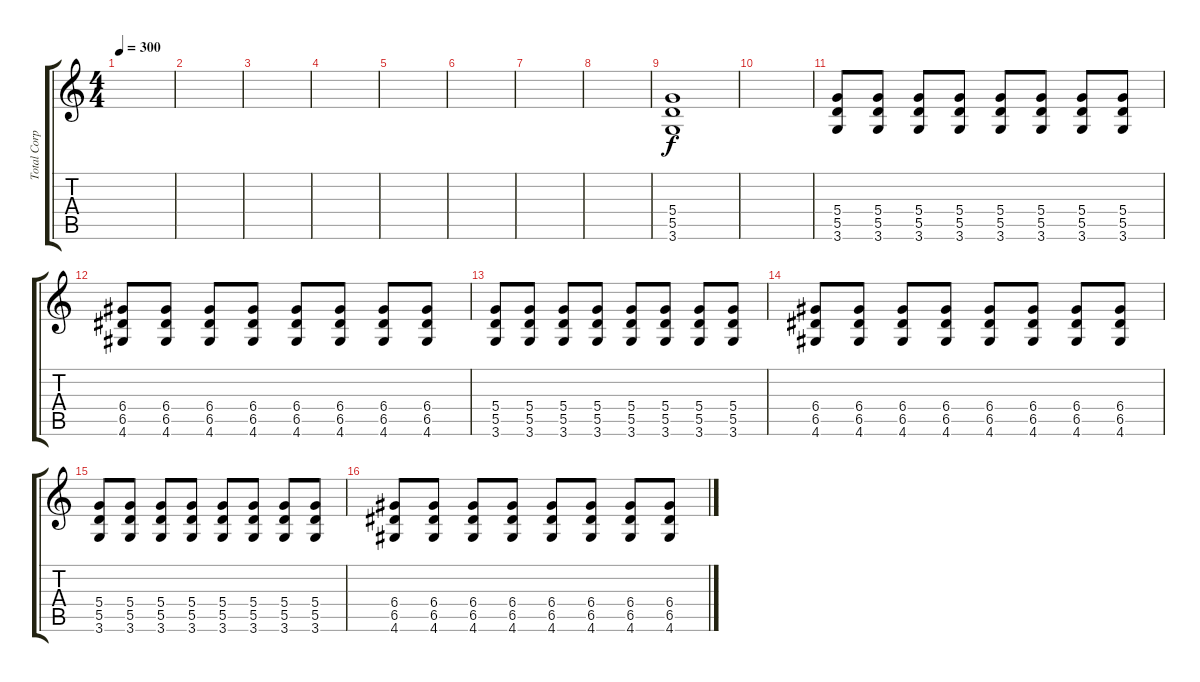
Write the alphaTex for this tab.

\track ("Total Corpse Overdrive Guitar" "Total Corp") {instrument overdrivenguitar}
\staff {score tabs}
\tuning (E4 B3 G3 D3 A2 E2) {hide}
\ts (4 4)
\tempo 300
\clef g2
\ks c
|
|
|
|
|
|
|
|
(5.4 5.5 3.6).1 |
|
(5.4 5.5 3.6).8 (5.4 5.5 3.6).8 (5.4 5.5 3.6).8 (5.4 5.5 3.6).8 (5.4 5.5 3.6).8 (5.4 5.5 3.6).8 (5.4 5.5 3.6).8 (5.4 5.5 3.6).8 |
(6.4 6.5 4.6).8 (6.4 6.5 4.6).8 (6.4 6.5 4.6).8 (6.4 6.5 4.6).8 (6.4 6.5 4.6).8 (6.4 6.5 4.6).8 (6.4 6.5 4.6).8 (6.4 6.5 4.6).8 |
(5.4 5.5 3.6).8 (5.4 5.5 3.6).8 (5.4 5.5 3.6).8 (5.4 5.5 3.6).8 (5.4 5.5 3.6).8 (5.4 5.5 3.6).8 (5.4 5.5 3.6).8 (5.4 5.5 3.6).8 |
(6.4 6.5 4.6).8 (6.4 6.5 4.6).8 (6.4 6.5 4.6).8 (6.4 6.5 4.6).8 (6.4 6.5 4.6).8 (6.4 6.5 4.6).8 (6.4 6.5 4.6).8 (6.4 6.5 4.6).8 |
(5.4 5.5 3.6).8 (5.4 5.5 3.6).8 (5.4 5.5 3.6).8 (5.4 5.5 3.6).8 (5.4 5.5 3.6).8 (5.4 5.5 3.6).8 (5.4 5.5 3.6).8 (5.4 5.5 3.6).8 |
(6.4 6.5 4.6).8 (6.4 6.5 4.6).8 (6.4 6.5 4.6).8 (6.4 6.5 4.6).8 (6.4 6.5 4.6).8 (6.4 6.5 4.6).8 (6.4 6.5 4.6).8 (6.4 6.5 4.6).8
